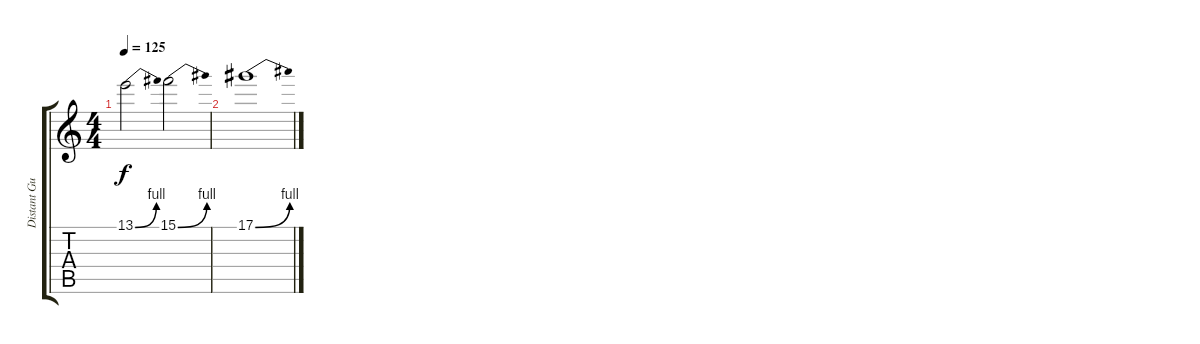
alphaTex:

\track ("Distant Guitar" "Distant Gu") {instrument distortionguitar}
\staff {score tabs}
\tuning (Eb4 Bb3 Gb3 Db3 Ab2 Eb2) {hide}
\ts (4 4)
\tempo 125
\clef g2
\ks c
13.1{be (bend 0 0 60 4)}.2{dy f} 15.1{be (bend 0 0 60 4)}.2 |
17.1{be (bend 0 0 60 4)}.1
